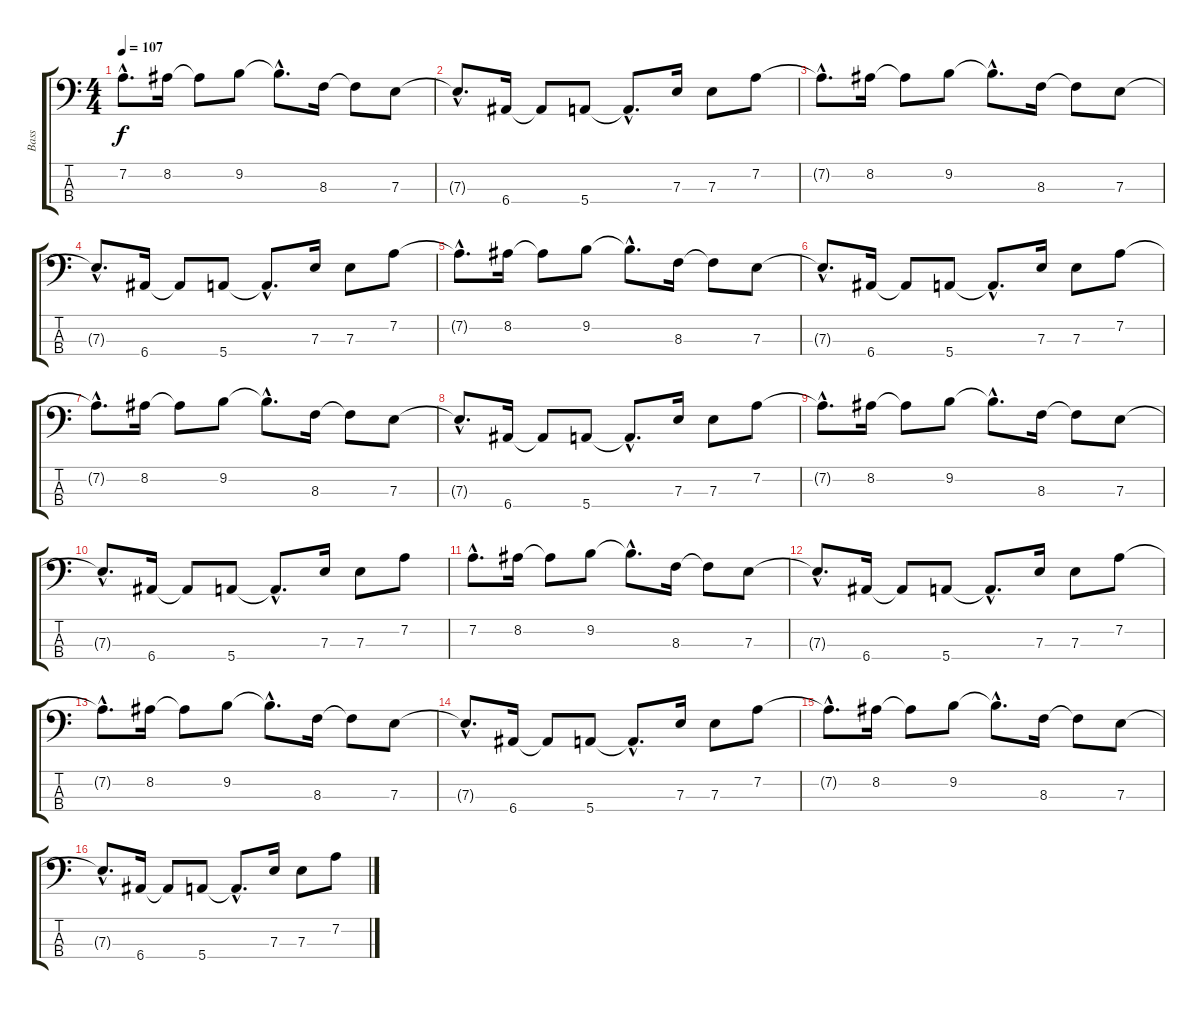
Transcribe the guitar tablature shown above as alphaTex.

\track ("Bass" "Bass") {instrument electricbassfinger}
\staff {score tabs}
\tuning (G2 D2 A1 E1) {hide}
\ts (4 4)
\tempo 107
\clef f4
\ks c
7.2{hac t}.8{d dy f} 8.2.16 8.2{t}.8 9.2.8 9.2{hac t}.8{d} 8.3.16 8.3{t}.8 7.3.8 |
7.3{hac t}.8{d} 6.4.16 6.4{t}.8 5.4.8 5.4{hac t}.8{d} 7.3.16 7.3.8 7.2.8 |
7.2{hac t}.8{d} 8.2.16 8.2{t}.8 9.2.8 9.2{hac t}.8{d} 8.3.16 8.3{t}.8 7.3.8 |
7.3{hac t}.8{d} 6.4.16 6.4{t}.8 5.4.8 5.4{hac t}.8{d} 7.3.16 7.3.8 7.2.8 |
7.2{hac t}.8{d} 8.2.16 8.2{t}.8 9.2.8 9.2{hac t}.8{d} 8.3.16 8.3{t}.8 7.3.8 |
7.3{hac t}.8{d} 6.4.16 6.4{t}.8 5.4.8 5.4{hac t}.8{d} 7.3.16 7.3.8 7.2.8 |
7.2{hac t}.8{d} 8.2.16 8.2{t}.8 9.2.8 9.2{hac t}.8{d} 8.3.16 8.3{t}.8 7.3.8 |
7.3{hac t}.8{d} 6.4.16 6.4{t}.8 5.4.8 5.4{hac t}.8{d} 7.3.16 7.3.8 7.2.8 |
7.2{hac t}.8{d} 8.2.16 8.2{t}.8 9.2.8 9.2{hac t}.8{d} 8.3.16 8.3{t}.8 7.3.8 |
7.3{hac t}.8{d} 6.4.16 6.4{t}.8 5.4.8 5.4{hac t}.8{d} 7.3.16 7.3.8 7.2.8 |
7.2{hac}.8{d} 8.2.16 8.2{t}.8 9.2.8 9.2{hac t}.8{d} 8.3.16 8.3{t}.8 7.3.8 |
7.3{hac t}.8{d} 6.4.16 6.4{t}.8 5.4.8 5.4{hac t}.8{d} 7.3.16 7.3.8 7.2.8 |
7.2{hac t}.8{d} 8.2.16 8.2{t}.8 9.2.8 9.2{hac t}.8{d} 8.3.16 8.3{t}.8 7.3.8 |
7.3{hac t}.8{d} 6.4.16 6.4{t}.8 5.4.8 5.4{hac t}.8{d} 7.3.16 7.3.8 7.2.8 |
7.2{hac t}.8{d} 8.2.16 8.2{t}.8 9.2.8 9.2{hac t}.8{d} 8.3.16 8.3{t}.8 7.3.8 |
7.3{hac t}.8{d} 6.4.16 6.4{t}.8 5.4.8 5.4{hac t}.8{d} 7.3.16 7.3.8 7.2.8
